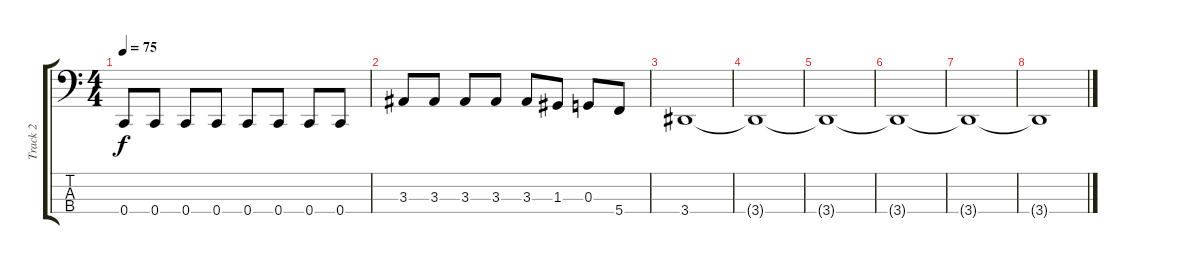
\track ("Track 2" "Track 2") {instrument electricbassfinger}
\staff {score tabs}
\tuning (F2 C2 G1 C1) {hide}
\ts (4 4)
\tempo 75
\clef f4
\ks c
0.4.8{dy f} 0.4.8 0.4.8 0.4.8 0.4.8 0.4.8 0.4.8 0.4.8 |
3.3.8 3.3.8 3.3.8 3.3.8 3.3.8 1.3.8 0.3.8 5.4.8 |
3.4.1{volume 0} |
3.4{t}.1 |
3.4{t}.1 |
3.4{t}.1 |
3.4{t}.1 |
3.4{t}.1
